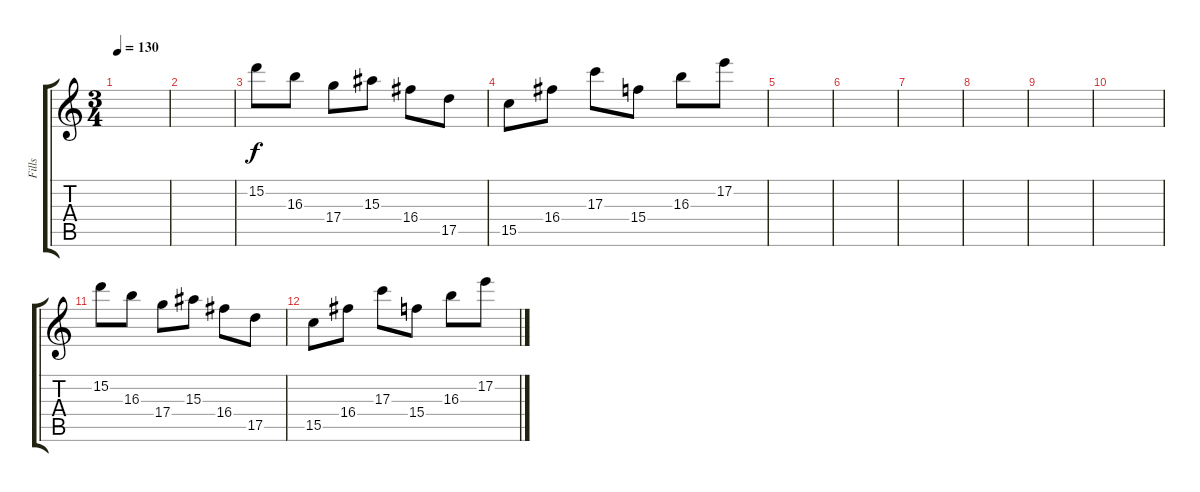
\track ("Fills" "Fills") {instrument electricguitarmuted}
\staff {score tabs}
\tuning (E4 B3 G3 D3 A2 E2) {hide}
\ts (3 4)
\tempo 130
\clef g2
\ks c
|
|
15.2.8{volume 9 balance 8} 16.3.8 17.4.8 15.3.8 16.4.8 17.5.8 |
15.5.8 16.4.8 17.3.8 15.4.8 16.3.8 17.2.8 |
|
|
|
|
|
|
15.2.8{volume 9 balance 8} 16.3.8 17.4.8 15.3.8 16.4.8 17.5.8 |
15.5.8 16.4.8 17.3.8 15.4.8 16.3.8 17.2.8
